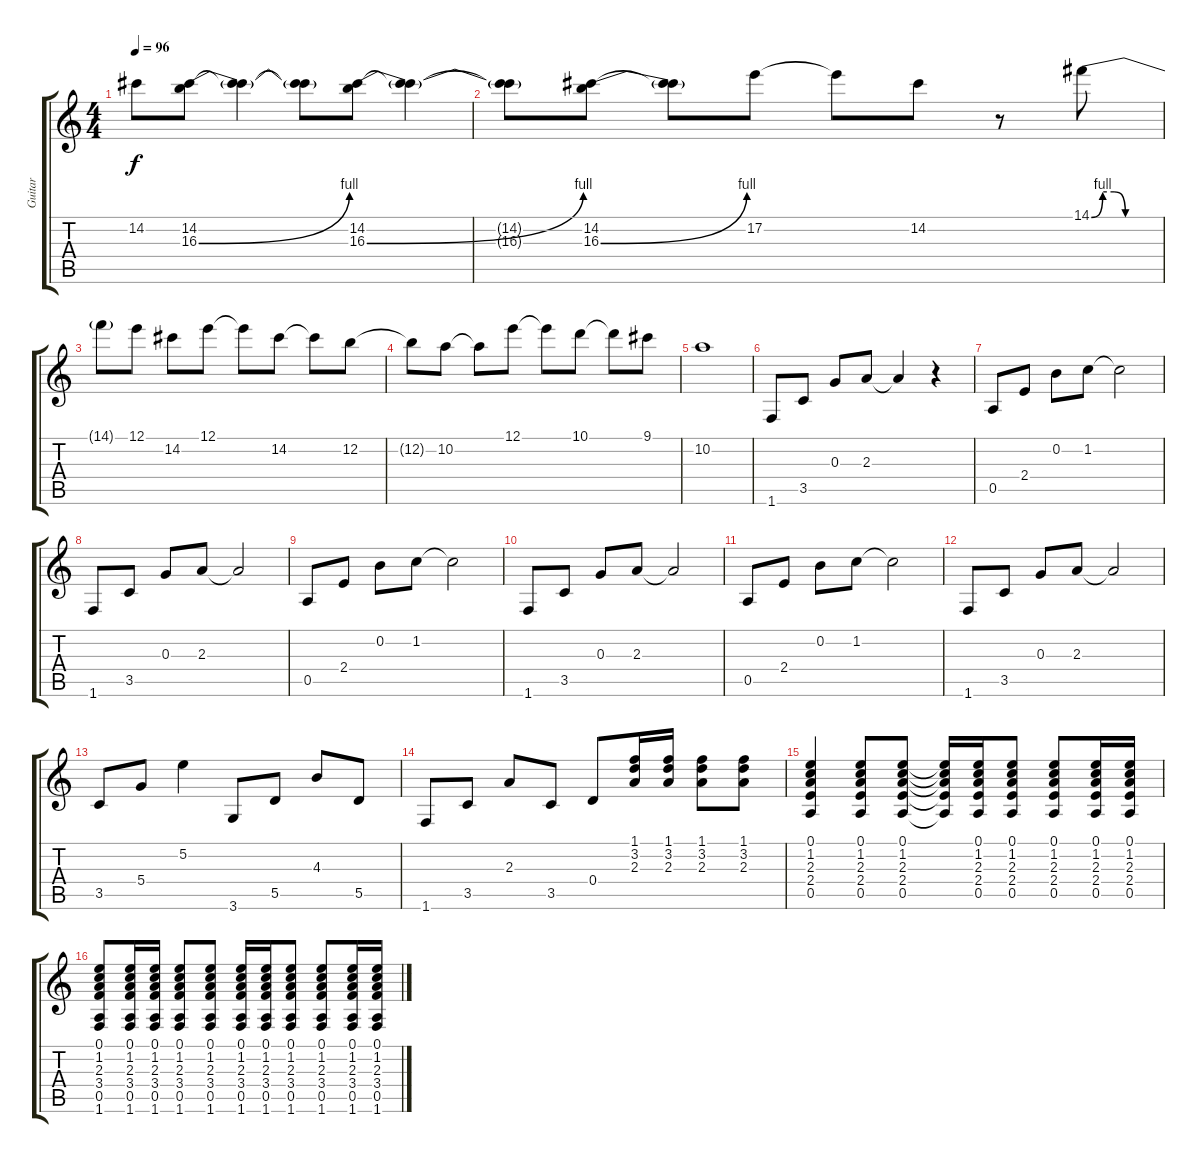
\track ("Guitar" "Guitar") {instrument electricguitarclean}
\staff {score tabs}
\tuning (E4 B3 G3 D3 A2 E2) {hide}
\ts (4 4)
\tempo 96
\clef g2
\ks c
14.2{t}.8{dy f} (14.2 16.3{be (bend 0 0 60 4)}).8 (14.2{t} 16.3{t}).4 (14.2{t} 16.3{t}).8 (14.2 16.3{be (bend 0 0 60 4)}).8 (14.2{t} 16.3{t}).4 |
(14.2{t} 16.3{t}).8 (14.2 16.3{be (bend 0 0 60 4)}).8 (14.2{t} 16.3{t}).8 17.2.8 17.2{t}.8 14.2.8 r.8 14.1{be (custom 0 0 10 4 20 4 30 0 60 0)}.8 |
14.1{t}.8 12.1.8 14.2.8 12.1.8 12.1{t}.8 14.2.8 14.2{t}.8 12.2.8 |
12.2{t}.8 10.2.8 10.2{t}.8 12.1.8 12.1{t}.8 10.1.8 10.1{t}.8 9.1.8 |
10.2.1 |
1.6.8 3.5.8 0.3.8 2.3.8 2.3{t}.4 r.4 |
0.5.8 2.4.8 0.2.8 1.2.8 1.2{t}.2 |
1.6.8 3.5.8 0.3.8 2.3.8 2.3{t}.2 |
0.5.8 2.4.8 0.2.8 1.2.8 1.2{t}.2 |
1.6.8 3.5.8 0.3.8 2.3.8 2.3{t}.2 |
0.5.8 2.4.8 0.2.8 1.2.8 1.2{t}.2 |
1.6.8 3.5.8 0.3.8 2.3.8 2.3{t}.2 |
3.5.8 5.4.8 5.2.4 3.6.8 5.5.8 4.3.8 5.5.8 |
1.6.8 3.5.8 2.3.8 3.5.8 0.4.8 (1.1 3.2 2.3).16 (1.1 3.2 2.3).16 (1.1 3.2 2.3).8 (1.1 3.2 2.3).8 |
(0.1 1.2 2.3 2.4 0.5).4 (0.1 1.2 2.3 2.4 0.5).8 (0.1 1.2 2.3 2.4 0.5).8 (0.1{t} 1.2{t} 2.3{t} 2.4{t} 0.5{t}).16 (0.1 1.2 2.3 2.4 0.5).16 (0.1 1.2 2.3 2.4 0.5).8 (0.1 1.2 2.3 2.4 0.5).8 (0.1 1.2 2.3 2.4 0.5).16 (0.1 1.2 2.3 2.4 0.5).16 |
(0.1 1.2 2.3 3.4 0.5 1.6).8 (0.1 1.2 2.3 3.4 0.5 1.6).16 (0.1 1.2 2.3 3.4 0.5 1.6).16 (0.1 1.2 2.3 3.4 0.5 1.6).8 (0.1 1.2 2.3 3.4 0.5 1.6).8 (0.1 1.2 2.3 3.4 0.5 1.6).16 (0.1 1.2 2.3 3.4 0.5 1.6).16 (0.1 1.2 2.3 3.4 0.5 1.6).8 (0.1 1.2 2.3 3.4 0.5 1.6).8 (0.1 1.2 2.3 3.4 0.5 1.6).16 (0.1 1.2 2.3 3.4 0.5 1.6).16
